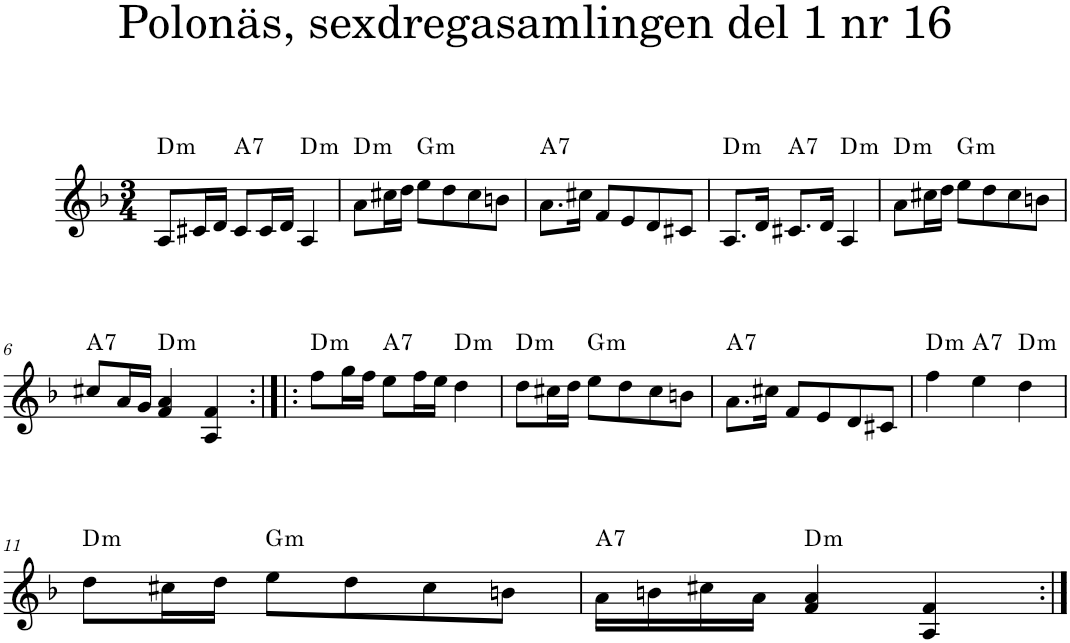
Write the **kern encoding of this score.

**kern	**harte
*part1	*part1
*staff1	*
*I"Piano	*
*I'Pno	*
*clefG2	*
*k[b-]	*
*d:	*
*M3/4	*
=1	=1
!	!LO:H:kt=m
8A/L	D:min
16c#X/L	.
16d/JJ	.
!	!LO:H:kt=7
8c#/L	A:7
16c#/L	.
16d/JJ	.
!	!LO:H:kt=m
4A/	D:min
=2	=2
!	!LO:H:kt=m
8a\L	D:min
16cc#X\L	.
16dd\JJ	.
!	!LO:H:kt=m
8ee\L	G:min
8dd\	.
8cc#\	.
8bn\J	.
=3	=3
!	!LO:H:kt=7
8.a\L	A:7
16cc#X\Jk	.
8f/L	.
8e/	.
8d/	.
8c#X/J	.
=4	=4
!	!LO:H:kt=m
8.A/L	D:min
16d/Jk	.
!	!LO:H:kt=7
8.c#X/L	A:7
16d/Jk	.
!	!LO:H:kt=m
4A/	D:min
=5	=5
!	!LO:H:kt=m
8a\L	D:min
16cc#X\L	.
16dd\JJ	.
!	!LO:H:kt=m
8ee\L	G:min
8dd\	.
8cc#\	.
8bn\J	.
!!LO:LB:g=z
=6	=6
!	!LO:H:kt=7
8cc#X/L	A:7
16a/L	.
16g/JJ	.
!	!LO:H:kt=m
4f/ 4a/	D:min
4A/ 4f/	.
=7:|!|:	=7:|!|:
!	!LO:H:kt=m
8ff\L	D:min
16gg\L	.
16ff\JJ	.
!	!LO:H:kt=7
8ee\L	A:7
16ff\L	.
16ee\JJ	.
!	!LO:H:kt=m
4dd\	D:min
=8	=8
!	!LO:H:kt=m
8dd\L	D:min
16cc#X\L	.
16dd\JJ	.
!	!LO:H:kt=m
8ee\L	G:min
8dd\	.
8cc#\	.
8bn\J	.
=9	=9
!	!LO:H:kt=7
8.a\L	A:7
16cc#X\Jk	.
8f/L	.
8e/	.
8d/	.
8c#X/J	.
=10	=10
!	!LO:H:kt=m
4ff\	D:min
!	!LO:H:kt=7
4ee\	A:7
!	!LO:H:kt=m
4dd\	D:min
!!LO:LB:g=z
=11	=11
!	!LO:H:kt=m
8dd\L	D:min
16cc#X\L	.
16dd\JJ	.
!	!LO:H:kt=m
8ee\L	G:min
8dd\	.
8cc#\	.
8bn\J	.
=12	=12
!	!LO:H:kt=7
16a\LL	A:7
16bn\	.
16cc#X\	.
16a\JJ	.
!	!LO:H:kt=m
4f/ 4a/	D:min
4A/ 4f/	.
=:|!	=:|!
*-	*-
